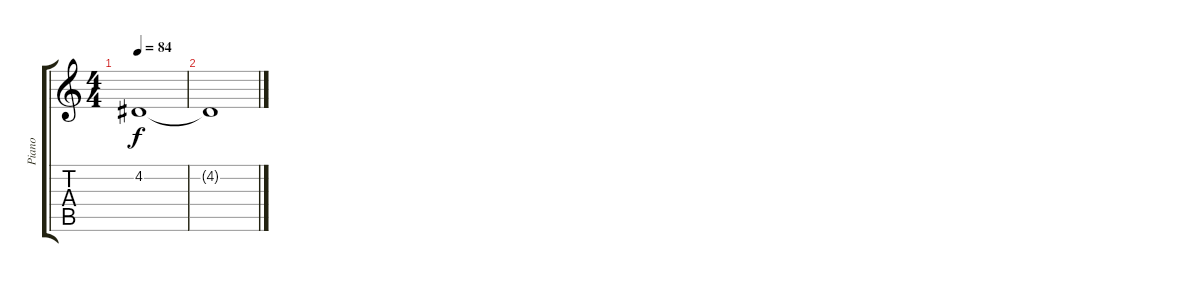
\track ("Piano" "Piano") {instrument acousticgrandpiano}
\staff {score tabs}
\tuning (E4 B3 G3 D3 A2 E2) {hide}
\ts (4 4)
\tempo 84
\clef g2
\ks c
4.2.1{dy f} |
4.2{t}.1
